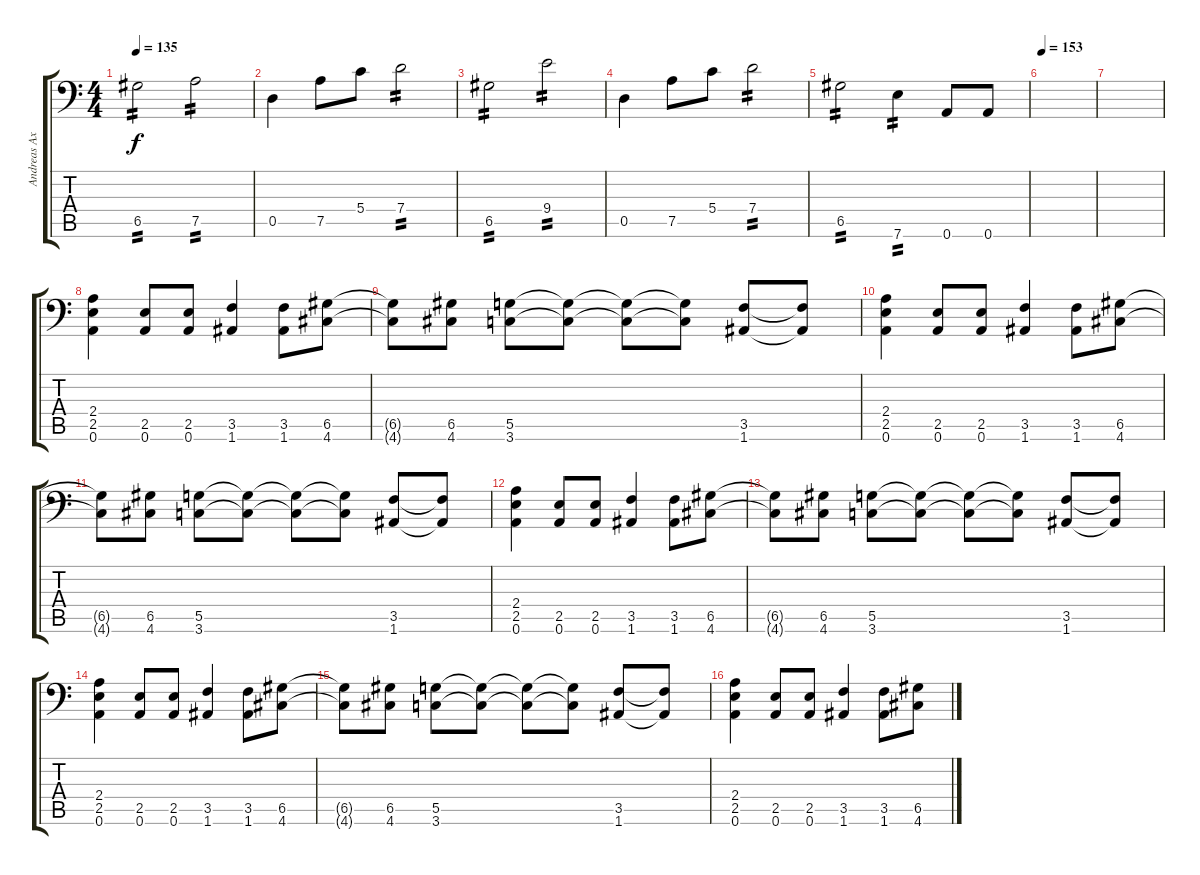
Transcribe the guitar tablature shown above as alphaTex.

\track ("Andreas Axelsson" "Andreas Ax") {instrument distortionguitar}
\staff {score tabs}
\tuning (A3 E3 C3 G2 D2 A1) {hide}
\ts (4 4)
\tempo 135
\clef f4
\ks c
6.5.2{tp 2 dy f} 7.5.2{tp 2} |
0.5.4 7.5.8 5.4.8 7.4.2{tp 2} |
6.5.2{tp 2} 9.4.2{tp 2} |
0.5.4 7.5.8 5.4.8 7.4.2{tp 2} |
6.5.2{tp 2} 7.6.4{tp 2} 0.6.8 0.6.8 |
\tempo 153
|
|
(2.4 2.5 0.6).4 (2.5 0.6).8 (2.5 0.6).8 (3.5 1.6).4 (3.5 1.6).8 (6.5 4.6).8 |
(6.5{t} 4.6{t}).8 (6.5 4.6).8 (5.5 3.6).8 (5.5{t} 3.6{t}).8 (5.5{t} 3.6{t}).8 (5.5{t} 3.6{t}).8 (3.5 1.6).8 (3.5{t} 1.6{t}).8 |
(2.4 2.5 0.6).4 (2.5 0.6).8 (2.5 0.6).8 (3.5 1.6).4 (3.5 1.6).8 (6.5 4.6).8 |
(6.5{t} 4.6{t}).8 (6.5 4.6).8 (5.5 3.6).8 (5.5{t} 3.6{t}).8 (5.5{t} 3.6{t}).8 (5.5{t} 3.6{t}).8 (3.5 1.6).8 (3.5{t} 1.6{t}).8 |
(2.4 2.5 0.6).4 (2.5 0.6).8 (2.5 0.6).8 (3.5 1.6).4 (3.5 1.6).8 (6.5 4.6).8 |
(6.5{t} 4.6{t}).8 (6.5 4.6).8 (5.5 3.6).8 (5.5{t} 3.6{t}).8 (5.5{t} 3.6{t}).8 (5.5{t} 3.6{t}).8 (3.5 1.6).8 (3.5{t} 1.6{t}).8 |
(2.4 2.5 0.6).4 (2.5 0.6).8 (2.5 0.6).8 (3.5 1.6).4 (3.5 1.6).8 (6.5 4.6).8 |
(6.5{t} 4.6{t}).8 (6.5 4.6).8 (5.5 3.6).8 (5.5{t} 3.6{t}).8 (5.5{t} 3.6{t}).8 (5.5{t} 3.6{t}).8 (3.5 1.6).8 (3.5{t} 1.6{t}).8 |
(2.4 2.5 0.6).4 (2.5 0.6).8 (2.5 0.6).8 (3.5 1.6).4 (3.5 1.6).8 (6.5 4.6).8
